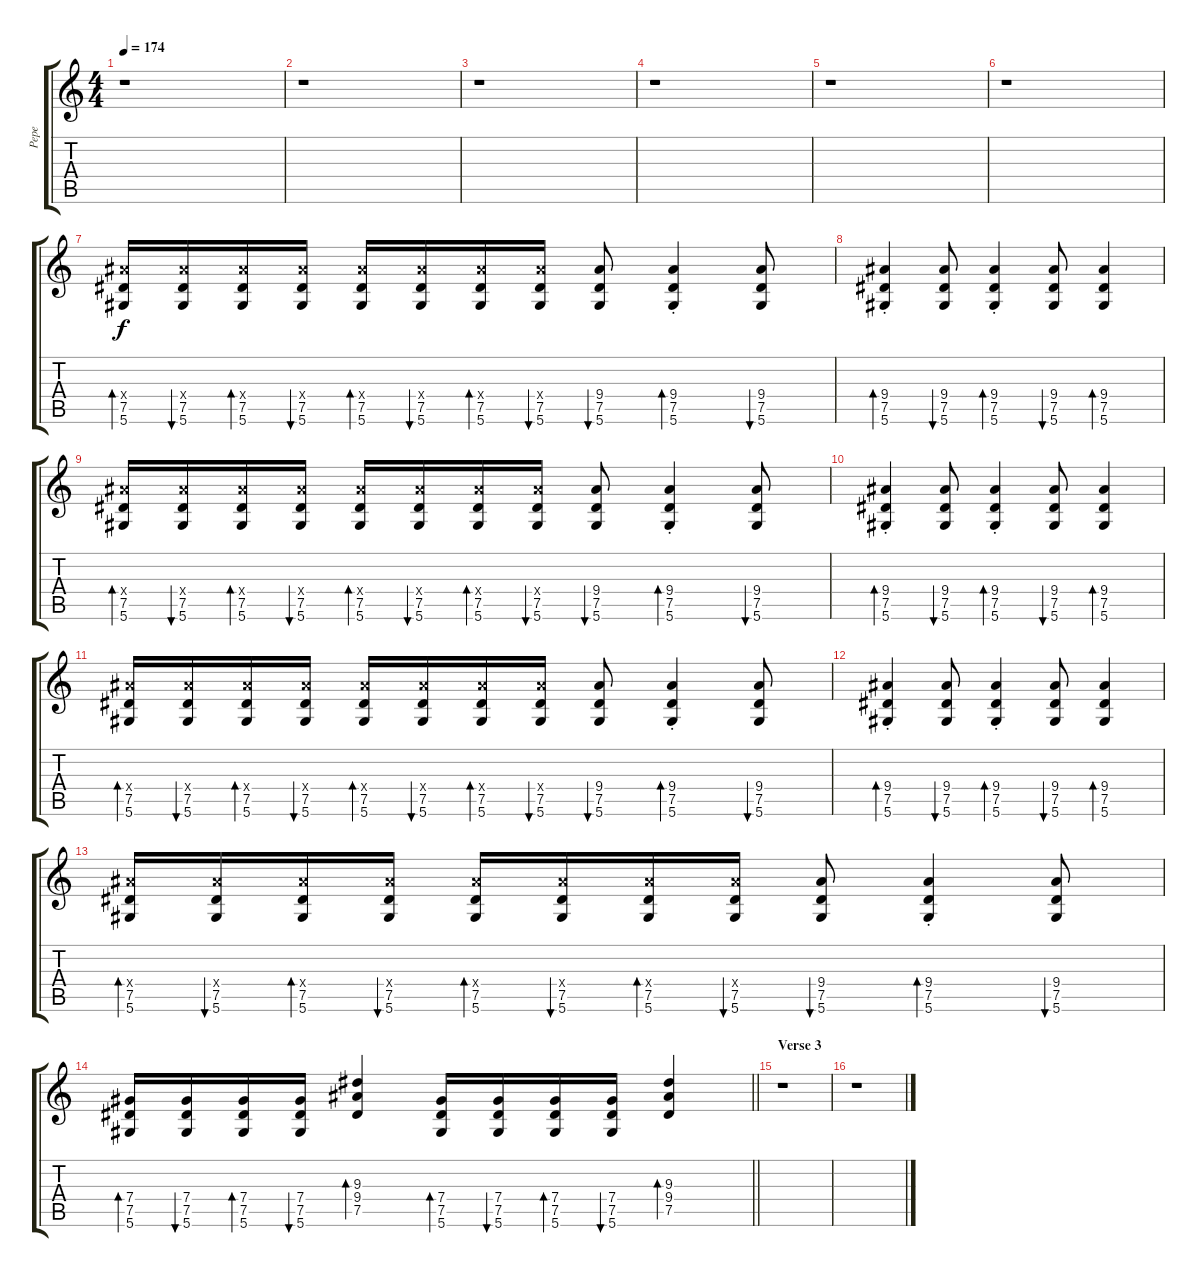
\track ("Pepe" "Pepe") {instrument distortionguitar}
\staff {score tabs}
\tuning (Eb4 Bb3 Gb3 Db3 Ab2 Eb2) {hide}
\ts (4 4)
\tempo 174
\clef g2
\ks c
r.1{dy f} |
r.1 |
r.1 |
r.1 |
r.1 |
r.1 |
(9.4{x} 7.5 5.6).16{bd 60 volume 12 instrument distortionguitar} (9.4{x} 7.5 5.6).16{bu 60} (9.4{x} 7.5 5.6).16{bd 60} (9.4{x} 7.5 5.6).16{bu 60} (9.4{x} 7.5 5.6).16{bd 60} (9.4{x} 7.5 5.6).16{bu 60} (9.4{x} 7.5 5.6).16{bd 60} (9.4{x} 7.5 5.6).16{bu 60} (9.4 7.5 5.6).8{bu 60} (9.4{st} 7.5{st} 5.6{st}).4{bd 60} (9.4 7.5 5.6).8{bu 60} |
(9.4{st} 7.5{st} 5.6{st}).4{bd 60} (9.4 7.5 5.6).8{bu 60} (9.4{st} 7.5{st} 5.6{st}).4{bd 60} (9.4 7.5 5.6).8{bu 60} (9.4 7.5 5.6).4{bd 60} |
(9.4{x} 7.5 5.6).16{bd 60} (9.4{x} 7.5 5.6).16{bu 60} (9.4{x} 7.5 5.6).16{bd 60} (9.4{x} 7.5 5.6).16{bu 60} (9.4{x} 7.5 5.6).16{bd 60} (9.4{x} 7.5 5.6).16{bu 60} (9.4{x} 7.5 5.6).16{bd 60} (9.4{x} 7.5 5.6).16{bu 60} (9.4 7.5 5.6).8{bu 60} (9.4{st} 7.5{st} 5.6{st}).4{bd 60} (9.4 7.5 5.6).8{bu 60} |
(9.4{st} 7.5{st} 5.6{st}).4{bd 60} (9.4 7.5 5.6).8{bu 60} (9.4{st} 7.5{st} 5.6{st}).4{bd 60} (9.4 7.5 5.6).8{bu 60} (9.4 7.5 5.6).4{bd 60} |
(9.4{x} 7.5 5.6).16{bd 60} (9.4{x} 7.5 5.6).16{bu 60} (9.4{x} 7.5 5.6).16{bd 60} (9.4{x} 7.5 5.6).16{bu 60} (9.4{x} 7.5 5.6).16{bd 60} (9.4{x} 7.5 5.6).16{bu 60} (9.4{x} 7.5 5.6).16{bd 60} (9.4{x} 7.5 5.6).16{bu 60} (9.4 7.5 5.6).8{bu 60} (9.4{st} 7.5{st} 5.6{st}).4{bd 60} (9.4 7.5 5.6).8{bu 60} |
(9.4{st} 7.5{st} 5.6{st}).4{bd 60} (9.4 7.5 5.6).8{bu 60} (9.4{st} 7.5{st} 5.6{st}).4{bd 60} (9.4 7.5 5.6).8{bu 60} (9.4 7.5 5.6).4{bd 60} |
(9.4{x} 7.5 5.6).16{bd 60} (9.4{x} 7.5 5.6).16{bu 60} (9.4{x} 7.5 5.6).16{bd 60} (9.4{x} 7.5 5.6).16{bu 60} (9.4{x} 7.5 5.6).16{bd 60} (9.4{x} 7.5 5.6).16{bu 60} (9.4{x} 7.5 5.6).16{bd 60} (9.4{x} 7.5 5.6).16{bu 60} (9.4 7.5 5.6).8{bu 60} (9.4{st} 7.5{st} 5.6{st}).4{bd 60} (9.4 7.5 5.6).8{bu 60} |
\barLineRight lightlight
(7.4 7.5 5.6).16{bd 60} (7.4 7.5 5.6).16{bu 60} (7.4 7.5 5.6).16{bd 60} (7.4 7.5 5.6).16{bu 60} (9.3 9.4 7.5).4{bd 60} (7.4 7.5 5.6).16{bd 60} (7.4 7.5 5.6).16{bu 60} (7.4 7.5 5.6).16{bd 60} (7.4 7.5 5.6).16{bu 60} (9.3 9.4 7.5).4{bd 60} |
\section ("" "Verse 3")
r.1 |
r.1
